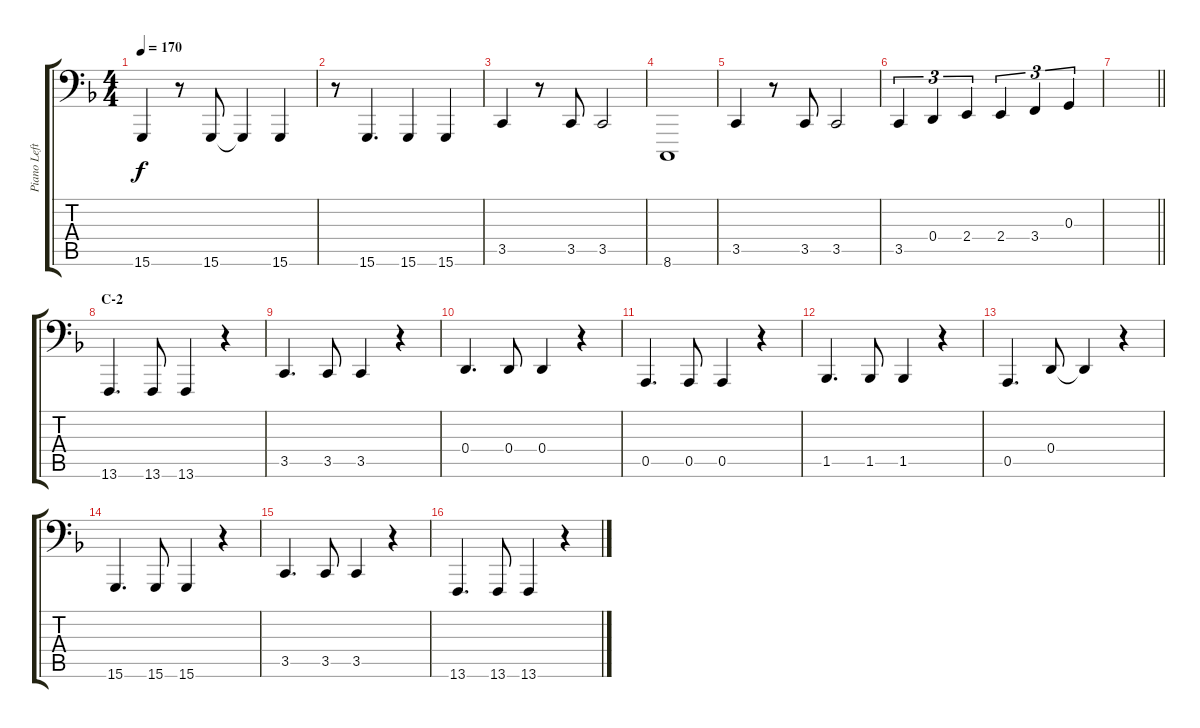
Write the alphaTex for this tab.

\track ("Piano Left (Kotobuki Tsumugi)" "Piano Left") {instrument acousticgrandpiano}
\staff {score tabs}
\tuning (E3 B2 G2 D2 A1 E0) {hide}
\ts (4 4)
\tempo 170
\clef f4
\ks f
15.6.4{dy f} r.8 15.6.8 15.6{t}.4 15.6.4 |
r.8 15.6.4{d} 15.6.4 15.6.4 |
3.5.4 r.8 3.5.8 3.5.2 |
8.6.1 |
3.5.4 r.8 3.5.8 3.5.2 |
3.5.4{tu (3 2)} 0.4.4{tu (3 2)} 2.4.4{tu (3 2)} 2.4.4{tu (3 2)} 3.4.4{tu (3 2)} 0.3.4{tu (3 2)} |
\barLineRight lightlight
|
\section ("" "C-2")
13.6.4{d} 13.6.8 13.6.4 r.4 |
3.5.4{d} 3.5.8 3.5.4 r.4 |
0.4.4{d} 0.4.8 0.4.4 r.4 |
0.5.4{d} 0.5.8 0.5.4 r.4 |
1.5.4{d} 1.5.8 1.5.4 r.4 |
0.5.4{d} 0.4.8 0.4{t}.4 r.4 |
15.6.4{d} 15.6.8 15.6.4 r.4 |
3.5.4{d} 3.5.8 3.5.4 r.4 |
13.6.4{d} 13.6.8 13.6.4 r.4
